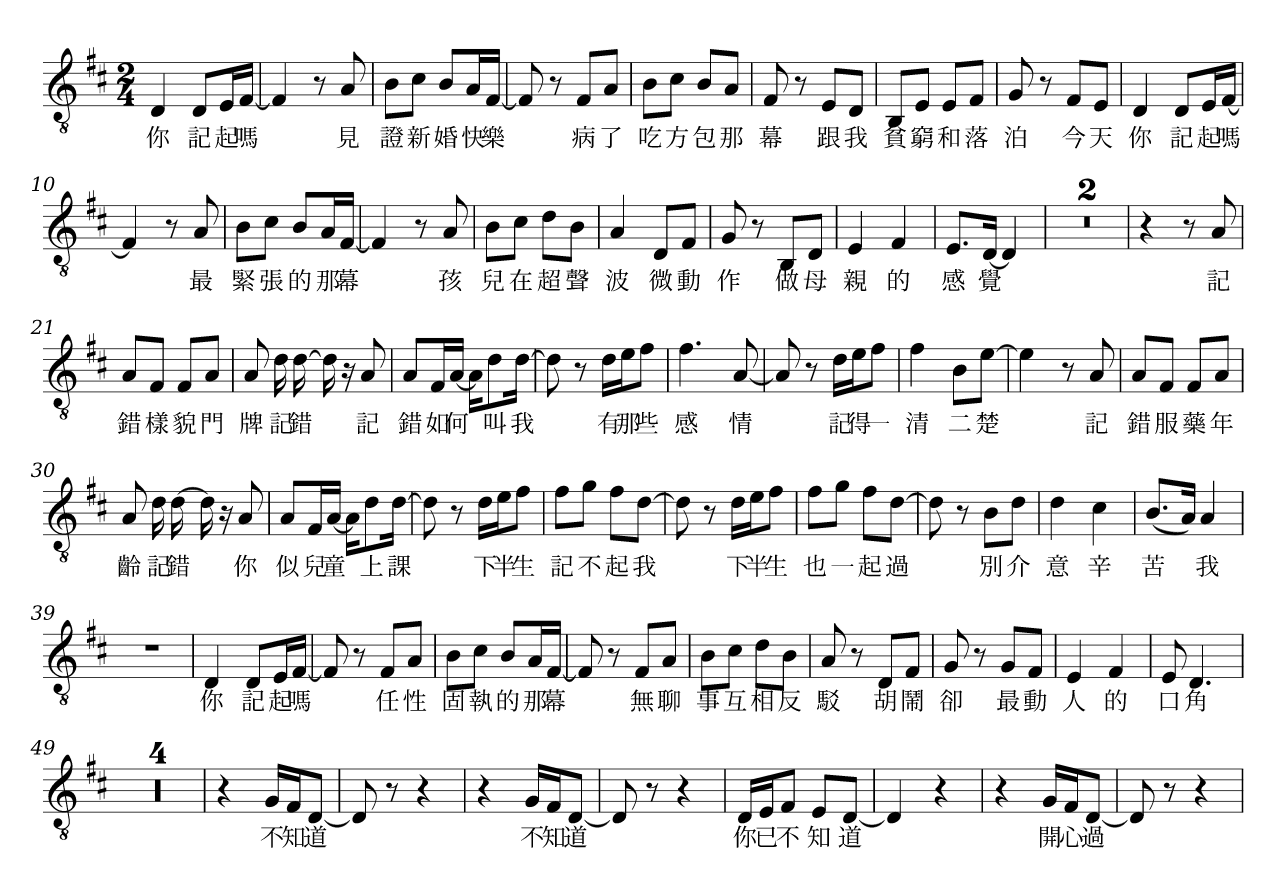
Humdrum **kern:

**kern	**text
*part1	*part1
*staff1	*staff1
*clefGv2	*
*k[f#c#]	*
*D:	*
*M2/4	*
*MM72	*
=1	=1
4D	你
8DL	記
16EL	起
[16F#JJ	嗎
=2	=2
4F#]	.
8r	.
8A	見
=3	=3
8BL	證
8c#J	新
8BL	婚
16AL	快
[16F#JJ	樂
=4	=4
8F#]	.
8r	.
8F#L	病
8AJ	了
=5	=5
8BL	吃
8c#J	方
8BL	包
8AJ	那
=6	=6
8F#	幕
8r	.
8EL	跟
8DJ	我
=7	=7
8BBL	貧
8EJ	窮
8EL	和
8F#J	落
=8	=8
8G	泊
8r	.
8F#L	今
8EJ	天
=9	=9
4D	你
8DL	記
16EL	起
[16F#JJ	嗎
=10	=10
4F#]	.
8r	.
8A	最
=11	=11
8BL	緊
8c#J	張
8BL	的
16AL	那
[16F#JJ	幕
=12	=12
4F#]	.
8r	.
8A	孩
=13	=13
8BL	兒
8c#J	在
8dL	超
8BJ	聲
=14	=14
4A	波
8DL	微
8F#J	動
=15	=15
8G	作
8r	.
8BBL	做
8DJ	母
=16	=16
4E	親
4F#	的
=17	=17
8.EL	感
[16DJk	覺
4D]	.
=18	=18
2r	.
=19	=19
2r	.
=20	=20
4r	.
8r	.
8A	記
=21	=21
8AL	錯
8F#J	樣
8F#L	貌
8AJ	門
=22	=22
8A	牌
16d	記
[16d	錯
16d]	.
16r	.
8A	記
=23	=23
8AL	錯
16F#L	如
[16AJJ	何
16AKL]	.
8d	叫
[16dJk	我
=24	=24
8d]	.
8r	.
16dLL	有
16eJ	那
8f#J	些
=25	=25
4.f#	感
[8A	情
=26	=26
8A]	.
8r	.
16dLL	記
16eJ	得
8f#J	一
=27	=27
4f#	清
8BL	二
[8eJ	楚
=28	=28
4e]	.
8r	.
8A	記
=29	=29
8AL	錯
8F#J	服
8F#L	藥
8AJ	年
=30	=30
8A	齡
16d	記
[16d	錯
16d]	.
16r	.
8A	你
=31	=31
8AL	似
16F#L	兒
[16AJJ	童
16AKL]	.
8d	上
[16dJk	課
=32	=32
8d]	.
8r	.
16dLL	下
16eJ	半
8f#J	生
=33	=33
8f#L	記
8gJ	不
8f#L	起
[8dJ	我
=34	=34
8d]	.
8r	.
16dLL	下
16eJ	半
8f#J	生
=35	=35
8f#L	也
8gJ	一
8f#L	起
[8dJ	過
=36	=36
8d]	.
8r	.
8BL	別
8dJ	介
=37	=37
4d	意
4c#	辛
=38	=38
(8.BL	苦
16AJk)	.
4A	我
=39	=39
2r	.
=40	=40
4D	你
8DL	記
16EL	起
[16F#JJ	嗎
=41	=41
8F#]	.
8r	.
8F#L	任
8AJ	性
=42	=42
8BL	固
8c#J	執
8BL	的
16AL	那
[16F#JJ	幕
=43	=43
8F#]	.
8r	.
8F#L	無
8AJ	聊
=44	=44
8BL	事
8c#J	互
8dL	相
8BJ	反
=45	=45
8A	駁
8r	.
8DL	胡
8F#J	鬧
=46	=46
8G	卻
8r	.
8GL	最
8F#J	動
=47	=47
4E	人
4F#	的
=48	=48
8E	口
4.D	角
=49	=49
2r	.
=50	=50
2r	.
=51	=51
2r	.
=52	=52
2r	.
=53	=53
4r	.
16GLL	不
16F#J	知
[8DJ	道
=54	=54
8D]	.
8r	.
4r	.
=55	=55
4r	.
16GLL	不
16F#J	知
[8DJ	道
=56	=56
8D]	.
8r	.
4r	.
=57	=57
16DLL	你
16EJ	已
8F#J	不
8EL	知
[8DJ	道
=58	=58
4D]	.
4r	.
=59	=59
4r	.
16GLL	開
16F#J	心
[8DJ	過
=60	=60
8D]	.
8r	.
4r	.
=	=
*-	*-
